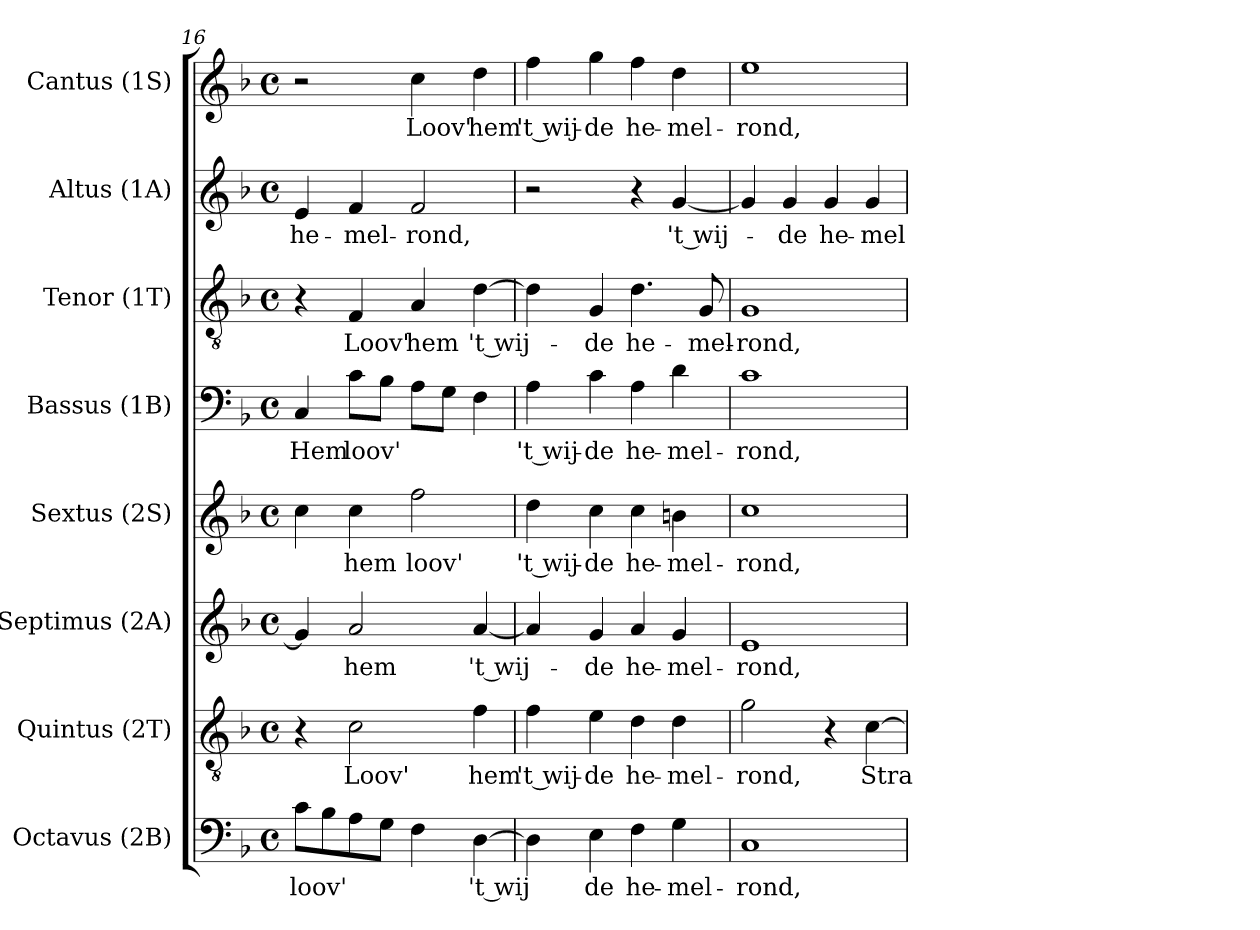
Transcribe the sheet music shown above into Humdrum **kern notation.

**kern	**text	**kern	**text	**kern	**text	**kern	**text	**kern	**text	**kern	**text	**kern	**text	**kern	**text
*part8	*part8	*part7	*part7	*part6	*part6	*part5	*part5	*part4	*part4	*part3	*part3	*part2	*part2	*part1	*part1
*staff8	*staff8	*staff7	*staff7	*staff6	*staff6	*staff5	*staff5	*staff4	*staff4	*staff3	*staff3	*staff2	*staff2	*staff1	*staff1
*I"Octavus (2B)	*	*I"Quintus (2T)	*	*I"Septimus (2A)	*	*I"Sextus (2S)	*	*I"Bassus (1B)	*	*I"Tenor (1T)	*	*I"Altus (1A)	*	*I"Cantus (1S)	*
*I'Octavus	*	*I'Quintus	*	*I'Septimus	*	*I'Sextus	*	*I'Bassus	*	*I'Tenor	*	*I'Altus	*	*I'Cantus	*
*clefF4	*	*clefGv2	*	*clefG2	*	*clefG2	*	*clefF4	*	*clefGv2	*	*clefG2	*	*clefG2	*
*k[b-]	*	*k[b-]	*	*k[b-]	*	*k[b-]	*	*k[b-]	*	*k[b-]	*	*k[b-]	*	*k[b-]	*
*F:	*	*F:	*	*F:	*	*F:	*	*F:	*	*F:	*	*F:	*	*F:	*
*M4/4	*	*M4/4	*	*M4/4	*	*M4/4	*	*M4/4	*	*M4/4	*	*M4/4	*	*M4/4	*
*met(c)	*	*met(c)	*	*met(c)	*	*met(c)	*	*met(c)	*	*met(c)	*	*met(c)	*	*met(c)	*
=16	=16	=16	=16	=16	=16	=16	=16	=16	=16	=16	=16	=16	=16	=16	=16
!	!LO:LY:b:color=#000000	!	!	!	!	!	!	!	!	!	!	!	!	!	!
!	!	!	!	!	!	!	!	!	!LO:LY:b:color=#000000	!	!	!	!	!	!
!	!	!	!	!	!	!	!	!	!	!	!	!	!LO:LY:b:color=#000000	!	!
8ci\L	loov'	4r	.	4gi/]	.	4cci\	.	4Ci/	Hem	4r	.	4ei/	he-	2r	.
8B-i\	.	.	.	.	.	.	.	.	.	.	.	.	.	.	.
!	!	!	!LO:LY:b:color=#000000	!	!	!	!	!	!	!	!	!	!	!	!
!	!	!	!	!	!LO:LY:b:color=#000000	!	!	!	!	!	!	!	!	!	!
!	!	!	!	!	!	!	!LO:LY:b:color=#000000	!	!	!	!	!	!	!	!
!	!	!	!	!	!	!	!	!	!LO:LY:b:color=#000000	!	!	!	!	!	!
!	!	!	!	!	!	!	!	!	!	!	!LO:LY:b:color=#000000	!	!	!	!
!	!	!	!	!	!	!	!	!	!	!	!	!	!LO:LY:b:color=#000000	!	!
8Ai\	.	2ci\	Loov'	2ai/	hem	4cci\	hem	8ci\L	loov'	4Fi/	Loov'	4fi/	-mel-	.	.
8Gi\J	.	.	.	.	.	.	.	8B-i\J	.	.	.	.	.	.	.
!	!	!	!	!	!	!	!LO:LY:b:color=#000000	!	!	!	!	!	!	!	!
!	!	!	!	!	!	!	!	!	!	!	!LO:LY:b:color=#000000	!	!	!	!
!	!	!	!	!	!	!	!	!	!	!	!	!	!LO:LY:b:color=#000000	!	!
!	!	!	!	!	!	!	!	!	!	!	!	!	!	!	!LO:LY:b:color=#000000
4Fi\	.	.	.	.	.	2ffi\	loov'	8Ai\L	.	4Ai/	hem	2fi/	-rond,	4cci\	Loov'
.	.	.	.	.	.	.	.	8Gi\J	.	.	.	.	.	.	.
!	!LO:LY:b:color=#000000	!	!	!	!	!	!	!	!	!	!	!	!	!	!
!	!	!	!LO:LY:b:color=#000000	!	!	!	!	!	!	!	!	!	!	!	!
!	!	!	!	!	!LO:LY:b:color=#000000	!	!	!	!	!	!	!	!	!	!
!	!	!	!	!	!	!	!	!	!	!	!LO:LY:b:color=#000000	!	!	!	!
!	!	!	!	!	!	!	!	!	!	!	!	!	!	!	!LO:LY:b:color=#000000
[>4Di\	't wij	4fi\	hem	[<4ai/	't wij-	.	.	4Fi\	.	[>4di\	't wij-	.	.	4ddi\	hem
!!LO:LB:g=z
=17	=17	=17	=17	=17	=17	=17	=17	=17	=17	=17	=17	=17	=17	=17	=17
!	!	!	!LO:LY:b:color=#000000	!	!	!	!	!	!	!	!	!	!	!	!
!	!	!	!	!	!	!	!LO:LY:b:color=#000000	!	!	!	!	!	!	!	!
!	!	!	!	!	!	!	!	!	!LO:LY:b:color=#000000	!	!	!	!	!	!
!	!	!	!	!	!	!	!	!	!	!	!	!	!	!	!LO:LY:b:color=#000000
4Di\]	.	4fi\	't wij-	4ai/]	.	4ddi\	't wij-	4Ai\	't wij-	4di\]	.	2r	.	4ffi\	't wij-
!	!LO:LY:b:color=#000000	!	!	!	!	!	!	!	!	!	!	!	!	!	!
!	!	!	!LO:LY:b:color=#000000	!	!	!	!	!	!	!	!	!	!	!	!
!	!	!	!	!	!LO:LY:b:color=#000000	!	!	!	!	!	!	!	!	!	!
!	!	!	!	!	!	!	!LO:LY:b:color=#000000	!	!	!	!	!	!	!	!
!	!	!	!	!	!	!	!	!	!LO:LY:b:color=#000000	!	!	!	!	!	!
!	!	!	!	!	!	!	!	!	!	!	!LO:LY:b:color=#000000	!	!	!	!
!	!	!	!	!	!	!	!	!	!	!	!	!	!	!	!LO:LY:b:color=#000000
4Ei\	de	4ei\	-de	4gi/	-de	4cci\	-de	4ci\	-de	4Gi/	-de	.	.	4ggi\	-de
!	!LO:LY:b:color=#000000	!	!	!	!	!	!	!	!	!	!	!	!	!	!
!	!	!	!LO:LY:b:color=#000000	!	!	!	!	!	!	!	!	!	!	!	!
!	!	!	!	!	!LO:LY:b:color=#000000	!	!	!	!	!	!	!	!	!	!
!	!	!	!	!	!	!	!LO:LY:b:color=#000000	!	!	!	!	!	!	!	!
!	!	!	!	!	!	!	!	!	!LO:LY:b:color=#000000	!	!	!	!	!	!
!	!	!	!	!	!	!	!	!	!	!	!LO:LY:b:color=#000000	!	!	!	!
!	!	!	!	!	!	!	!	!	!	!	!	!	!	!	!LO:LY:b:color=#000000
4Fi\	he-	4di\	he-	4ai/	he-	4cci\	he-	4Ai\	he-	4.di\	he-	4r	.	4ffi\	he-
!	!LO:LY:b:color=#000000	!	!	!	!	!	!	!	!	!	!	!	!	!	!
!	!	!	!LO:LY:b:color=#000000	!	!	!	!	!	!	!	!	!	!	!	!
!	!	!	!	!	!LO:LY:b:color=#000000	!	!	!	!	!	!	!	!	!	!
!	!	!	!	!	!	!	!LO:LY:b:color=#000000	!	!	!	!	!	!	!	!
!	!	!	!	!	!	!	!	!	!LO:LY:b:color=#000000	!	!	!	!	!	!
!	!	!	!	!	!	!	!	!	!	!	!	!	!LO:LY:b:color=#000000	!	!
!	!	!	!	!	!	!	!	!	!	!	!	!	!	!	!LO:LY:b:color=#000000
4Gi\	-mel-	4di\	-mel-	4gi/	-mel-	4bni\	-mel-	4di\	-mel-	.	.	[<4gi/	't wij-	4ddi\	-mel-
!	!	!	!	!	!	!	!	!	!	!	!LO:LY:b:color=#000000	!	!	!	!
.	.	.	.	.	.	.	.	.	.	8Gi/	-mel-	.	.	.	.
=18	=18	=18	=18	=18	=18	=18	=18	=18	=18	=18	=18	=18	=18	=18	=18
!	!LO:LY:b:color=#000000	!	!	!	!	!	!	!	!	!	!	!	!	!	!
!	!	!	!LO:LY:b:color=#000000	!	!	!	!	!	!	!	!	!	!	!	!
!	!	!	!	!	!LO:LY:b:color=#000000	!	!	!	!	!	!	!	!	!	!
!	!	!	!	!	!	!	!LO:LY:b:color=#000000	!	!	!	!	!	!	!	!
!	!	!	!	!	!	!	!	!	!LO:LY:b:color=#000000	!	!	!	!	!	!
!	!	!	!	!	!	!	!	!	!	!	!LO:LY:b:color=#000000	!	!	!	!
!	!	!	!	!	!	!	!	!	!	!	!	!	!	!	!LO:LY:b:color=#000000
1Ci	-rond,	2gi\	-rond,	1ei	-rond,	1cci	-rond,	1ci	-rond,	1Gi	-rond,	4gi/]	.	1eei	-rond,
!	!	!	!	!	!	!	!	!	!	!	!	!	!LO:LY:b:color=#000000	!	!
.	.	.	.	.	.	.	.	.	.	.	.	4gi/	-de	.	.
!	!	!	!	!	!	!	!	!	!	!	!	!	!LO:LY:b:color=#000000	!	!
.	.	4r	.	.	.	.	.	.	.	.	.	4gi/	he-	.	.
!	!	!	!LO:LY:b:color=#000000	!	!	!	!	!	!	!	!	!	!	!	!
!	!	!	!	!	!	!	!	!	!	!	!	!	!LO:LY:b:color=#000000	!	!
.	.	[>4ci\	Stra-	.	.	.	.	.	.	.	.	4gi/	-mel-	.	.
=	=	=	=	=	=	=	=	=	=	=	=	=	=	=	=
*-	*-	*-	*-	*-	*-	*-	*-	*-	*-	*-	*-	*-	*-	*-	*-
